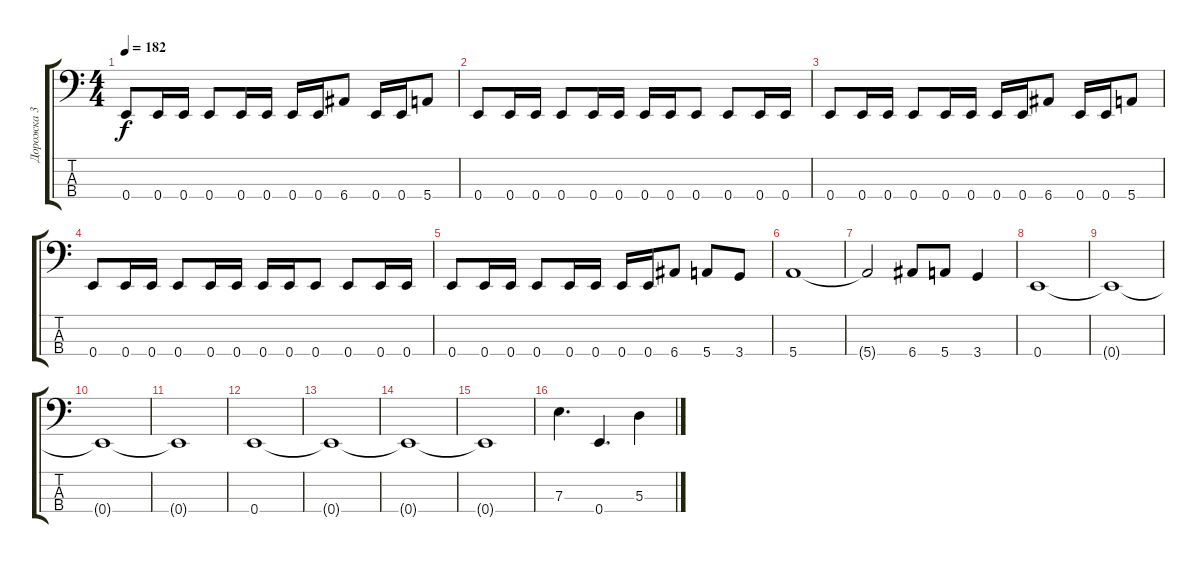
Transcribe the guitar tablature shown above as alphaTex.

\track ("Дорожка 3" "Дорожка 3") {instrument electricbasspick}
\staff {score tabs}
\tuning (G2 D2 A1 E1) {hide}
\ts (4 4)
\tempo 182
\clef f4
\ks c
0.4.8{dy f} 0.4.16 0.4.16 0.4.8 0.4.16 0.4.16 0.4.16 0.4.16 6.4.8 0.4.16 0.4.16 5.4.8 |
0.4.8 0.4.16 0.4.16 0.4.8 0.4.16 0.4.16 0.4.16 0.4.16 0.4.8 0.4.8 0.4.16 0.4.16 |
0.4.8 0.4.16 0.4.16 0.4.8 0.4.16 0.4.16 0.4.16 0.4.16 6.4.8 0.4.16 0.4.16 5.4.8 |
0.4.8 0.4.16 0.4.16 0.4.8 0.4.16 0.4.16 0.4.16 0.4.16 0.4.8 0.4.8 0.4.16 0.4.16 |
0.4.8 0.4.16 0.4.16 0.4.8 0.4.16 0.4.16 0.4.16 0.4.16 6.4.8 5.4.8 3.4.8 |
5.4.1 |
5.4{t}.2 6.4.8 5.4.8 3.4.4 |
0.4.1 |
0.4{t}.1 |
0.4{t}.1 |
0.4{t}.1 |
0.4.1 |
0.4{t}.1 |
0.4{t}.1 |
0.4{t}.1 |
7.3.4{d} 0.4.4{d} 5.3.4
